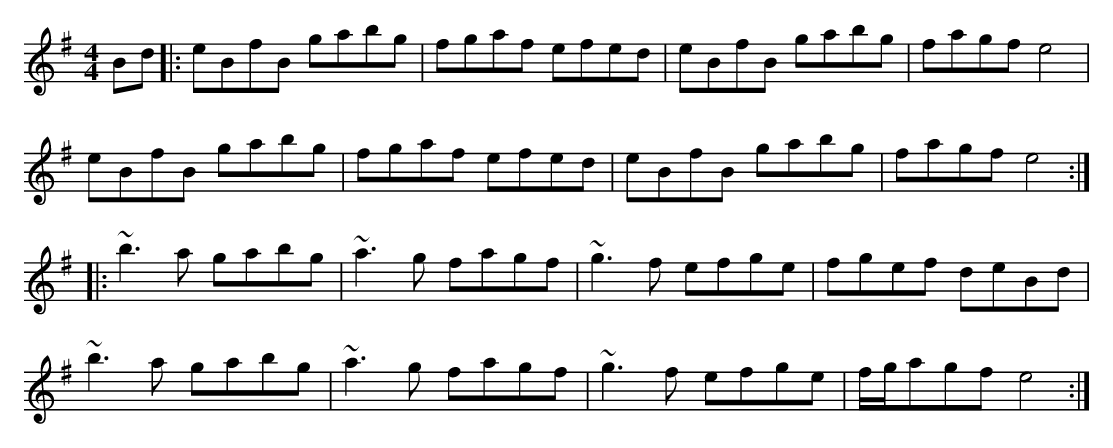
X:1
M:4/4
K:Emin
Bd|:eBfB gabg|fgaf efed|eBfB gabg|fagf e4|
eBfB gabg|fgaf efed|eBfB gabg|fagf e4:|
|:~b3a gabg|~a3g fagf|~g3f efge|fgef deBd|
~b3a gabg|~a3g fagf|~g3f efge|f/g/agf e4:|
